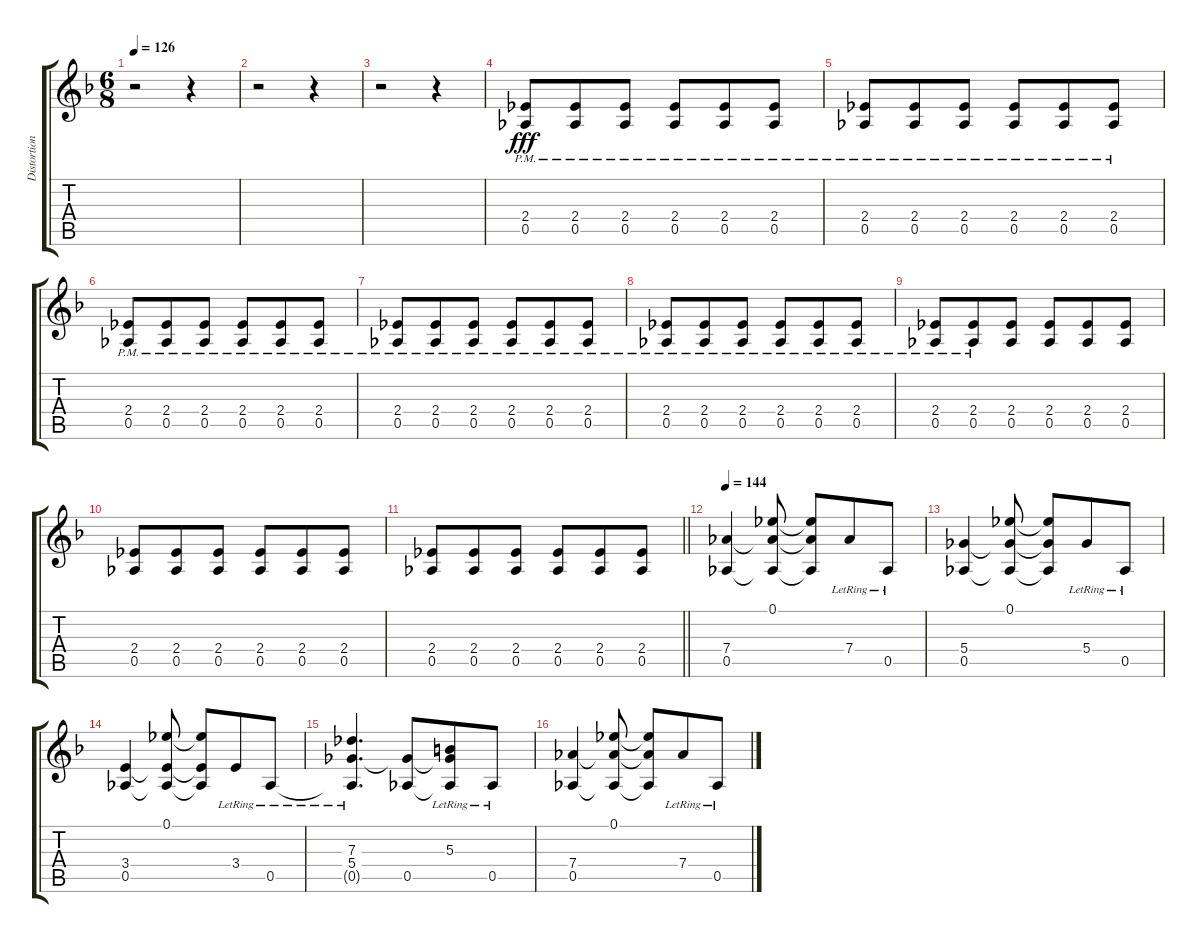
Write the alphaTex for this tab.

\track ("Distortion Guitar" "Distortion") {instrument overdrivenguitar}
\staff {score tabs}
\tuning (Eb4 Bb3 Gb3 Db3 Ab2 Eb2) {hide}
\ts (6 8)
\tempo 126
\clef g2
\ks f
r.2{dy fff} r.4 |
r.2 r.4 |
r.2 r.4 |
(2.4{pm} 0.5{pm}).8 (2.4{pm} 0.5{pm}).8 (2.4{pm} 0.5{pm}).8 (2.4{pm} 0.5{pm}).8 (2.4{pm} 0.5{pm}).8 (2.4{pm} 0.5{pm}).8 |
(2.4{pm} 0.5{pm}).8 (2.4{pm} 0.5{pm}).8 (2.4{pm} 0.5{pm}).8 (2.4{pm} 0.5{pm}).8 (2.4{pm} 0.5{pm}).8 (2.4{pm} 0.5{pm}).8 |
(2.4{pm} 0.5{pm}).8 (2.4{pm} 0.5{pm}).8 (2.4{pm} 0.5{pm}).8 (2.4{pm} 0.5{pm}).8 (2.4{pm} 0.5{pm}).8 (2.4{pm} 0.5{pm}).8 |
(2.4{pm} 0.5{pm}).8 (2.4{pm} 0.5{pm}).8 (2.4{pm} 0.5{pm}).8 (2.4{pm} 0.5{pm}).8 (2.4{pm} 0.5{pm}).8 (2.4{pm} 0.5{pm}).8 |
(2.4{pm} 0.5{pm}).8 (2.4{pm} 0.5{pm}).8 (2.4{pm} 0.5{pm}).8 (2.4{pm} 0.5{pm}).8 (2.4{pm} 0.5{pm}).8 (2.4{pm} 0.5{pm}).8 |
(2.4{pm} 0.5{pm}).8 (2.4{pm} 0.5{pm}).8 (2.4 0.5).8 (2.4 0.5).8 (2.4 0.5).8 (2.4 0.5).8 |
(2.4 0.5).8 (2.4 0.5).8 (2.4 0.5).8 (2.4 0.5).8 (2.4 0.5).8 (2.4 0.5).8 |
\barLineRight lightlight
(2.4 0.5).8 (2.4 0.5).8 (2.4 0.5).8 (2.4 0.5).8 (2.4 0.5).8 (2.4 0.5).8 |
\tempo 144
(7.4 0.5).4 (0.1 7.4{t} 0.5{t}).8 (0.1{t} 7.4{t} 0.5{t}).8 7.4{lr}.8 0.5{lr}.8 |
(5.4 0.5).4 (0.1 5.4{t} 0.5{t}).8 (0.1{t} 5.4{t} 0.5{t}).8 5.4{lr}.8 0.5{lr}.8 |
(3.4 0.5).4 (0.1 3.4{t} 0.5{t}).8 (0.1{t} 3.4{t} 0.5{t}).8 3.4{lr}.8 0.5{lr}.8 |
(7.3{lr} 5.4{lr} 0.5{t}).4{d} (5.4{t} 0.5).8 (5.3{lr} 5.4{t} 0.5{t}).8 0.5{lr}.8 |
(7.4 0.5).4 (0.1 7.4{t} 0.5{t}).8 (0.1{t} 7.4{t} 0.5{t}).8 7.4{lr}.8 0.5{lr}.8
